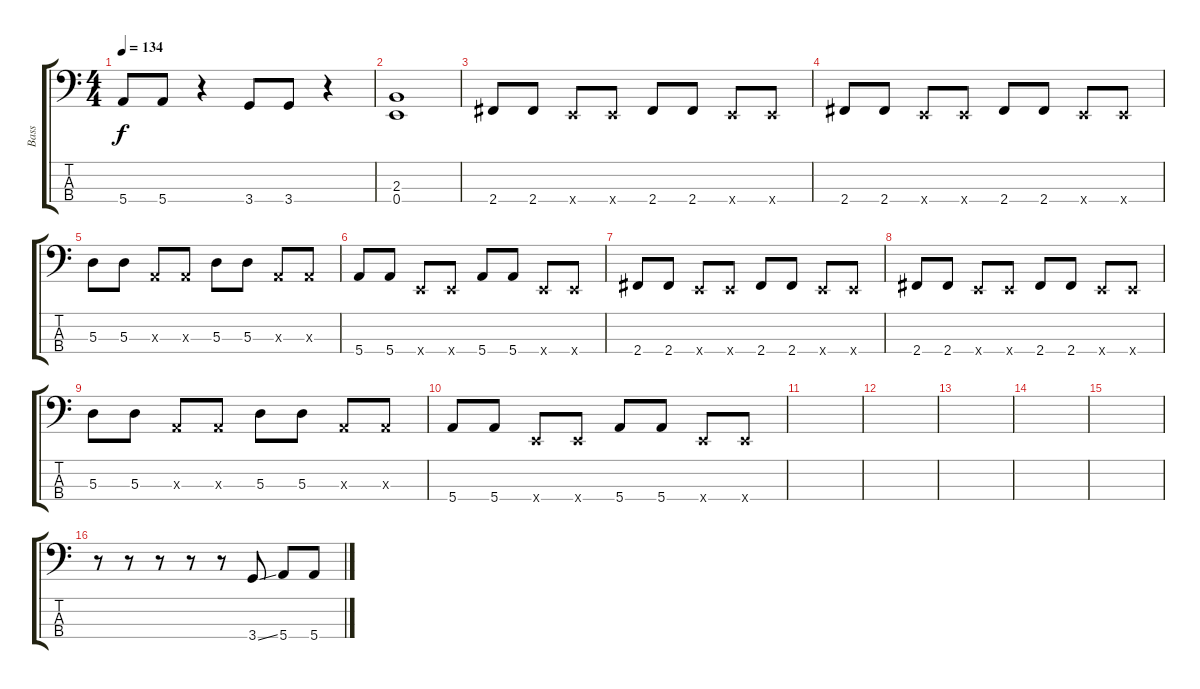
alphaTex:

\track ("Bass" "Bass") {instrument electricbasspick}
\staff {score tabs}
\tuning (G2 D2 A1 E1) {hide}
\ts (4 4)
\tempo 134
\clef f4
\ks c
5.4.8{dy f} 5.4.8 r.4 3.4.8 3.4.8 r.4 |
(2.3 0.4).1 |
2.4.8 2.4.8 0.4{x}.8 0.4{x}.8 2.4.8 2.4.8 0.4{x}.8 0.4{x}.8 |
2.4.8 2.4.8 0.4{x}.8 0.4{x}.8 2.4.8 2.4.8 0.4{x}.8 0.4{x}.8 |
5.3.8 5.3.8 0.3{x}.8 0.3{x}.8 5.3.8 5.3.8 0.3{x}.8 0.3{x}.8 |
5.4.8 5.4.8 0.4{x}.8 0.4{x}.8 5.4.8 5.4.8 0.4{x}.8 0.4{x}.8 |
2.4.8 2.4.8 0.4{x}.8 0.4{x}.8 2.4.8 2.4.8 0.4{x}.8 0.4{x}.8 |
2.4.8 2.4.8 0.4{x}.8 0.4{x}.8 2.4.8 2.4.8 0.4{x}.8 0.4{x}.8 |
5.3.8 5.3.8 0.3{x}.8 0.3{x}.8 5.3.8 5.3.8 0.3{x}.8 0.3{x}.8 |
5.4.8 5.4.8 0.4{x}.8 0.4{x}.8 5.4.8 5.4.8 0.4{x}.8 0.4{x}.8 |
|
|
|
|
|
r.8 r.8 r.8 r.8 r.8 3.4{ss}.8 5.4.8 5.4.8
